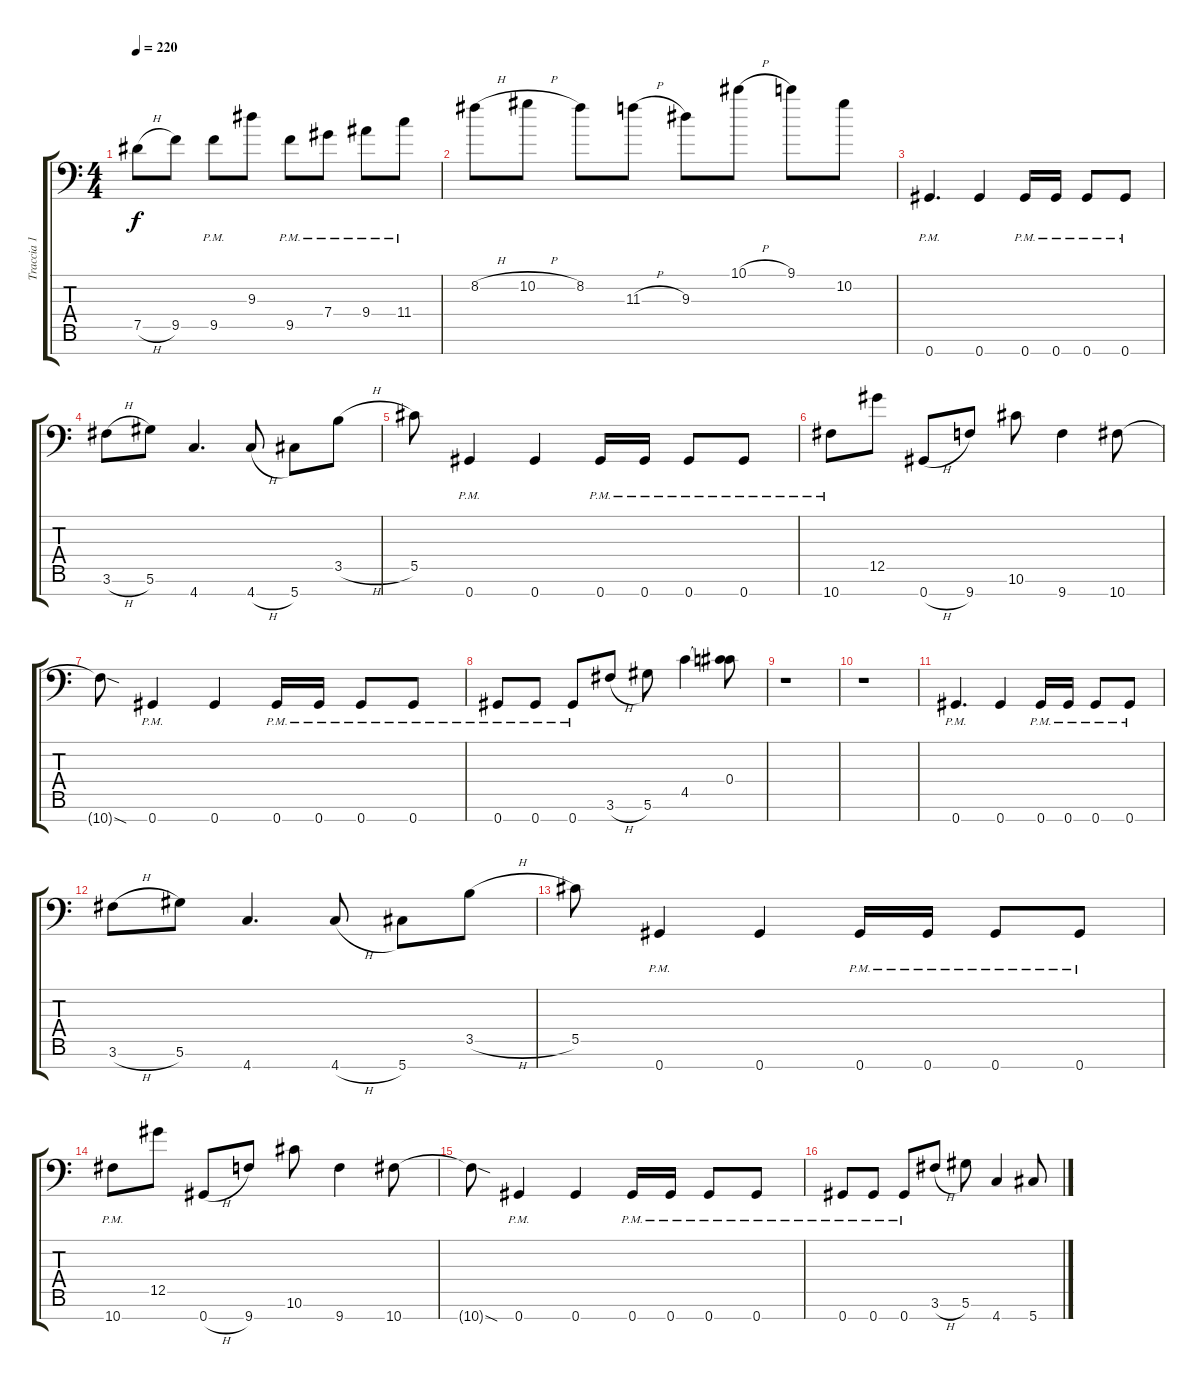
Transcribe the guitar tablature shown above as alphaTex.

\track ("Traccia 1" "Traccia 1") {instrument distortionguitar}
\staff {score tabs}
\tuning (Eb4 Bb3 Gb3 Db3 Ab2 Eb2 Ab1) {hide}
\ts (4 4)
\tempo 220
\clef f4
\ks c
7.5{h}.8{dy f} 9.5.8 9.5{pm}.8 9.3.8 9.5{pm}.8 7.4{pm}.8 9.4{pm}.8 11.4{pm}.8 |
8.2{h}.8 10.2{h}.8 8.2.8 11.3{h}.8 9.3.8 10.1{h}.8 9.1.8 10.2.8 |
0.7{pm}.4{d} 0.7.4 0.7{pm}.16 0.7{pm}.16 0.7{pm}.8 0.7{pm}.8 |
3.6{h}.8 5.6.8 4.7.4{d} 4.7{h}.8 5.7.8 3.5{h}.8 |
5.5.8 0.7{pm}.4 0.7.4 0.7{pm}.16 0.7{pm}.16 0.7{pm}.8 0.7{pm}.8 |
10.7{pm}.8 12.5.8 0.7{h}.8 9.7.8 10.6.8 9.7.4 10.7.8 |
10.7{sod t}.8 0.7{pm}.4 0.7.4 0.7{pm}.16 0.7{pm}.16 0.7{pm}.8 0.7{pm}.8 |
0.7{pm}.8 0.7{pm}.8 0.7{pm}.8 3.6{h}.8 5.6.8 4.5.4 (0.4 4.5{t}).8 |
r.1 |
r.1 |
0.7{pm}.4{d} 0.7.4 0.7{pm}.16 0.7{pm}.16 0.7{pm}.8 0.7{pm}.8 |
3.6{h}.8 5.6.8 4.7.4{d} 4.7{h}.8 5.7.8 3.5{h}.8 |
5.5.8 0.7{pm}.4 0.7.4 0.7{pm}.16 0.7{pm}.16 0.7{pm}.8 0.7{pm}.8 |
10.7{pm}.8 12.5.8 0.7{h}.8 9.7.8 10.6.8 9.7.4 10.7.8 |
10.7{sod t}.8 0.7{pm}.4 0.7.4 0.7{pm}.16 0.7{pm}.16 0.7{pm}.8 0.7{pm}.8 |
0.7{pm}.8 0.7{pm}.8 0.7{pm}.8 3.6{h}.8 5.6.8 4.7.4 5.7.8
